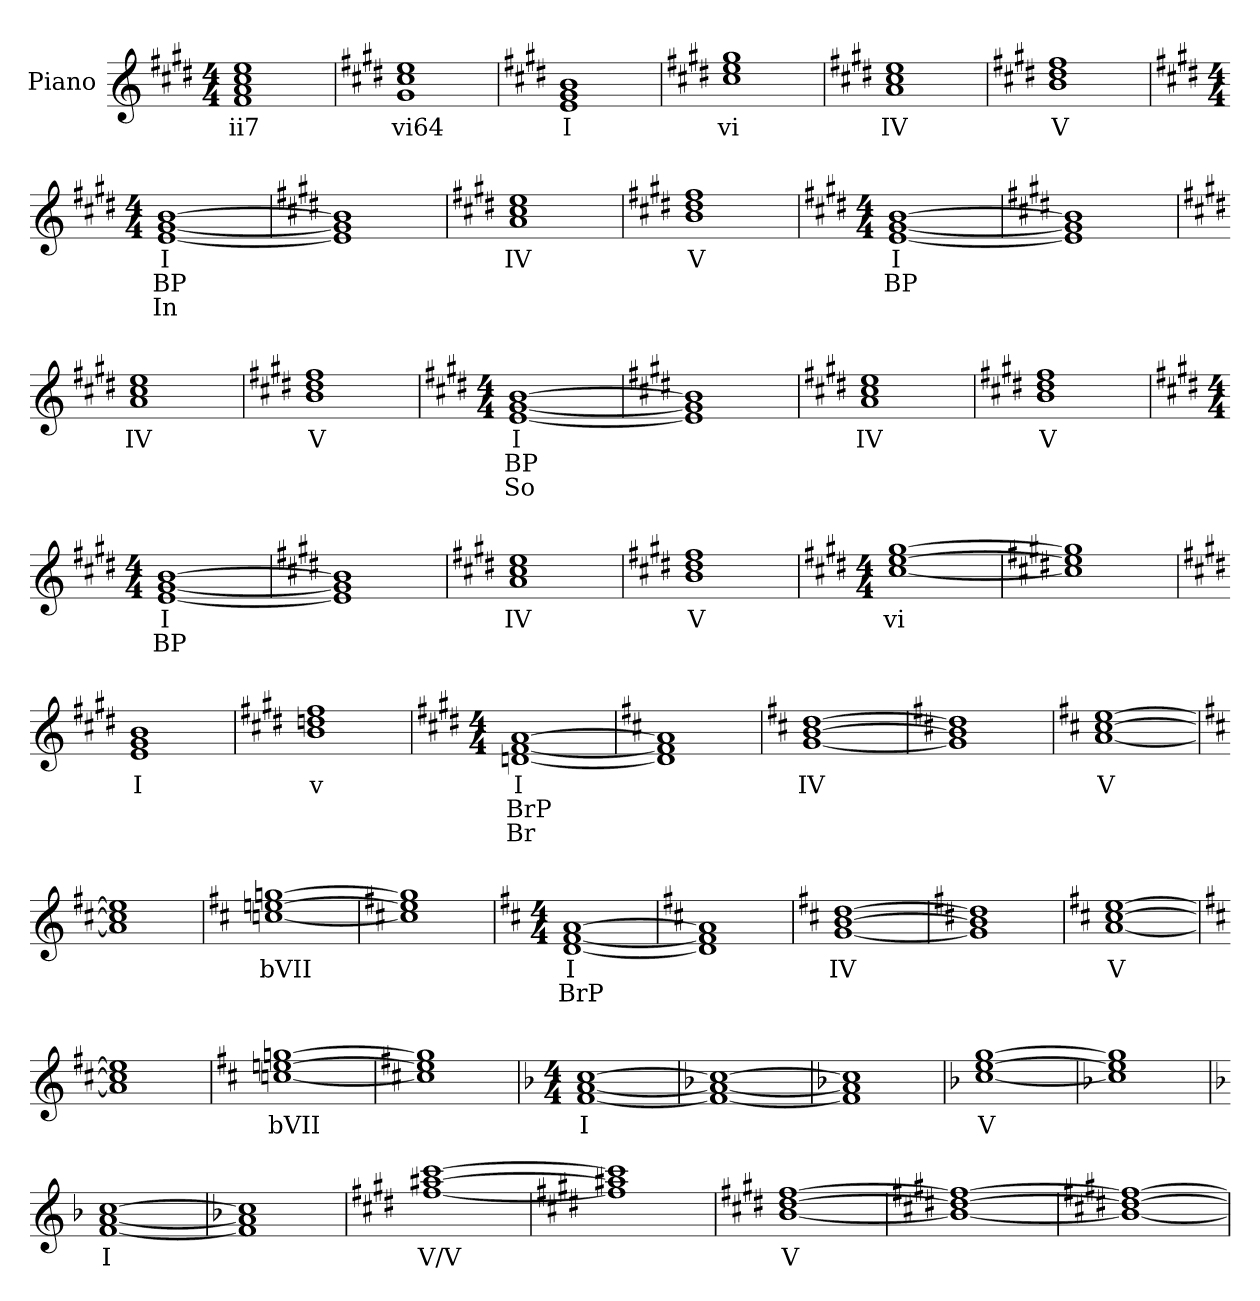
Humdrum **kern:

**kern	**text	**text	**text
*part1	*part1	*part1	*part1
*staff1	*staff1	*staff1	*staff1
*I"Piano	*	*	*
*I'Pno	*	*	*
*k[f#c#g#d#]	*	*	*
*E:	*	*	*
*M4/4	*	*	*
=	=	=	=
1f# 1a 1cc# 1ee	ii7	.	.
=	=	=	=
*k[f#c#g#d#]	*	*	*
*E:	*	*	*
1g# 1cc# 1ee	vi64	.	.
=	=	=	=
*k[f#c#g#d#]	*	*	*
*E:	*	*	*
1e 1g# 1b	I	.	.
=	=	=	=
*k[f#c#g#d#]	*	*	*
*E:	*	*	*
1cc# 1ee 1gg#	vi	.	.
=	=	=	=
*k[f#c#g#d#]	*	*	*
*E:	*	*	*
1a 1cc# 1ee	IV	.	.
=	=	=	=
*k[f#c#g#d#]	*	*	*
*E:	*	*	*
1b 1dd# 1ff#	V	.	.
=	=	=	=
*k[f#c#g#d#]	*	*	*
*E:	*	*	*
*M4/4	*	*	*
[1e [1g# [1b	I	BP	In
=	=	=	=
*k[f#c#g#d#]	*	*	*
*E:	*	*	*
1e] 1g#] 1b]	.	.	.
=	=	=	=
*k[f#c#g#d#]	*	*	*
*E:	*	*	*
1a 1cc# 1ee	IV	.	.
=	=	=	=
*k[f#c#g#d#]	*	*	*
*E:	*	*	*
1b 1dd# 1ff#	V	.	.
=	=	=	=
*k[f#c#g#d#]	*	*	*
*E:	*	*	*
*M4/4	*	*	*
[1e [1g# [1b	I	BP	.
=	=	=	=
*k[f#c#g#d#]	*	*	*
*E:	*	*	*
1e] 1g#] 1b]	.	.	.
=	=	=	=
*k[f#c#g#d#]	*	*	*
*E:	*	*	*
1a 1cc# 1ee	IV	.	.
=	=	=	=
*k[f#c#g#d#]	*	*	*
*E:	*	*	*
1b 1dd# 1ff#	V	.	.
=	=	=	=
*k[f#c#g#d#]	*	*	*
*E:	*	*	*
*M4/4	*	*	*
[1e [1g# [1b	I	BP	So
=	=	=	=
*k[f#c#g#d#]	*	*	*
*E:	*	*	*
1e] 1g#] 1b]	.	.	.
=	=	=	=
*k[f#c#g#d#]	*	*	*
*E:	*	*	*
1a 1cc# 1ee	IV	.	.
=	=	=	=
*k[f#c#g#d#]	*	*	*
*E:	*	*	*
1b 1dd# 1ff#	V	.	.
=	=	=	=
*k[f#c#g#d#]	*	*	*
*E:	*	*	*
*M4/4	*	*	*
[1e [1g# [1b	I	BP	.
=	=	=	=
*k[f#c#g#d#]	*	*	*
*E:	*	*	*
1e] 1g#] 1b]	.	.	.
=	=	=	=
*k[f#c#g#d#]	*	*	*
*E:	*	*	*
1a 1cc# 1ee	IV	.	.
=	=	=	=
*k[f#c#g#d#]	*	*	*
*E:	*	*	*
1b 1dd# 1ff#	V	.	.
=	=	=	=
*k[f#c#g#d#]	*	*	*
*E:	*	*	*
*M4/4	*	*	*
[1cc# [1ee [1gg#	vi	.	.
=	=	=	=
*k[f#c#g#d#]	*	*	*
*E:	*	*	*
1cc#] 1ee] 1gg#]	.	.	.
=	=	=	=
*k[f#c#g#d#]	*	*	*
*E:	*	*	*
1e 1g# 1b	I	.	.
=	=	=	=
*k[f#c#g#d#]	*	*	*
*E:	*	*	*
1b 1ddn 1ff#	v	.	.
=	=	=	=
*k[f#c#g#d#]	*	*	*
*E:	*	*	*
*M4/4	*	*	*
[1dn [1f# [1a	I	BrP	Br
=	=	=	=
*k[f#c#]	*	*	*
*D:	*	*	*
1d] 1f#] 1a]	.	.	.
=	=	=	=
*k[f#c#]	*	*	*
*D:	*	*	*
[1g [1b [1dd	IV	.	.
=	=	=	=
*k[f#c#]	*	*	*
*D:	*	*	*
1g] 1b] 1dd]	.	.	.
=	=	=	=
*k[f#c#]	*	*	*
*D:	*	*	*
[1a [1cc# [1ee	V	.	.
=	=	=	=
*k[f#c#]	*	*	*
*D:	*	*	*
1a] 1cc#] 1ee]	.	.	.
=	=	=	=
*k[f#c#]	*	*	*
*D:	*	*	*
[1ccn [1een [1ggn	bVII	.	.
=	=	=	=
*k[f#c#]	*	*	*
*D:	*	*	*
1ccn] 1een] 1ggn]	.	.	.
=	=	=	=
*k[f#c#]	*	*	*
*D:	*	*	*
*M4/4	*	*	*
[1d [1f# [1a	I	BrP	.
=	=	=	=
*k[f#c#]	*	*	*
*D:	*	*	*
1d] 1f#] 1a]	.	.	.
=	=	=	=
*k[f#c#]	*	*	*
*D:	*	*	*
[1g [1b [1dd	IV	.	.
=	=	=	=
*k[f#c#]	*	*	*
*D:	*	*	*
1g] 1b] 1dd]	.	.	.
=	=	=	=
*k[f#c#]	*	*	*
*D:	*	*	*
[1a [1cc# [1ee	V	.	.
=	=	=	=
*k[f#c#]	*	*	*
*D:	*	*	*
1a] 1cc#] 1ee]	.	.	.
=	=	=	=
*k[f#c#]	*	*	*
*D:	*	*	*
[1ccn [1een [1ggn	bVII	.	.
=	=	=	=
*k[f#c#]	*	*	*
*D:	*	*	*
1ccn] 1een] 1ggn]	.	.	.
=	=	=	=
*k[b-]	*	*	*
*F:	*	*	*
*M4/4	*	*	*
[1f [1a [1cc	I	.	.
=	=	=	=
*k[b-]	*	*	*
*F:	*	*	*
1f_ 1a_ 1cc_	.	.	.
=	=	=	=
*k[b-]	*	*	*
*F:	*	*	*
1f] 1a] 1cc]	.	.	.
=	=	=	=
*k[b-]	*	*	*
*F:	*	*	*
[1cc [1ee [1gg	V	.	.
=	=	=	=
*k[b-]	*	*	*
*F:	*	*	*
1cc] 1ee] 1gg]	.	.	.
=	=	=	=
*k[b-]	*	*	*
*F:	*	*	*
[1f [1a [1cc	I	.	.
=	=	=	=
*k[b-]	*	*	*
*F:	*	*	*
1f] 1a] 1cc]	.	.	.
=	=	=	=
*k[f#c#g#d#]	*	*	*
*E:	*	*	*
[1ff# [1aa#X [1ccc#	V/V	.	.
=	=	=	=
*k[f#c#g#d#]	*	*	*
*E:	*	*	*
1ff#] 1aa#X] 1ccc#]	.	.	.
=	=	=	=
*k[f#c#g#d#]	*	*	*
*E:	*	*	*
[1b [1dd# [1ff#	V	.	.
=	=	=	=
*k[f#c#g#d#]	*	*	*
*E:	*	*	*
1b_ 1dd#_ 1ff#_	.	.	.
=	=	=	=
*k[f#c#g#d#]	*	*	*
*E:	*	*	*
1b_ 1dd#_ 1ff#_	.	.	.
=	=	=	=
*-	*-	*-	*-
